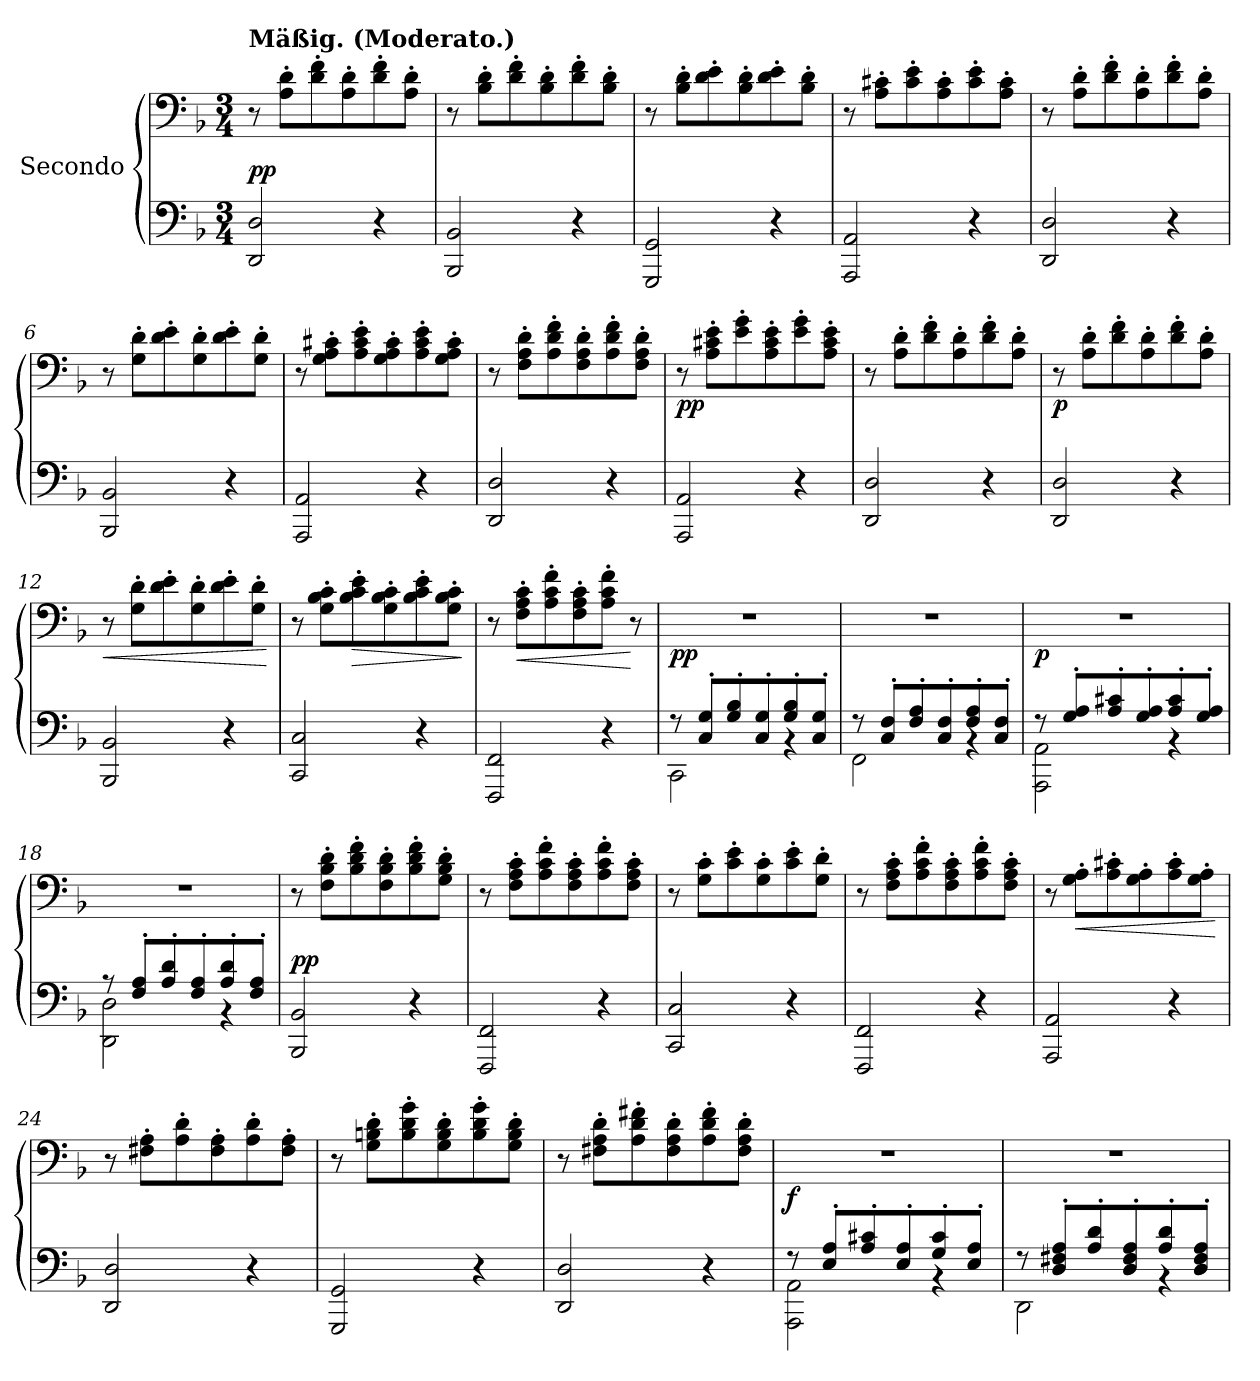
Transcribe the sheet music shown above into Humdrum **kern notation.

**kern	**kern	**dynam
*part1	*part1	*part1
*staff2	*staff1	*staff1/2
*I"Secondo	*	*
*clefF4	*clefF4	*
*k[b-]	*k[b-]	*
*M3/4	*M3/4	*
=1	=1	=1
!	!LO:TX:a:B:t=Mäßig. (Moderato.)	!
!	!	!LO:DY:a=2
2DD/ 2D/	8r	pp
.	8A\' 8d\'L	.
.	8d\' 8f\'	.
.	8A\' 8d\'	.
4r	8d\' 8f\'	.
.	8A\' 8d\'J	.
=2	=2	=2
2BBB-/ 2BB-/	8r	.
.	8B-\' 8d\'L	.
.	8d\' 8f\'	.
.	8B-\' 8d\'	.
4r	8d\' 8f\'	.
.	8B-\' 8d\'J	.
=3	=3	=3
2GGG/ 2GG/	8r	.
.	8B-\' 8d\'L	.
.	8d\' 8e\'	.
.	8B-\' 8d\'	.
4r	8d\' 8e\'	.
.	8B-\' 8d\'J	.
=4	=4	=4
2AAA/ 2AA/	8r	.
.	8A\' 8c#X\'L	.
.	8c#\' 8e\'	.
.	8A\' 8c#\'	.
4r	8c#\' 8e\'	.
.	8A\' 8c#\'J	.
=5	=5	=5
2DD/ 2D/	8r	.
.	8A\' 8d\'L	.
.	8d\' 8f\'	.
.	8A\' 8d\'	.
4r	8d\' 8f\'	.
.	8A\' 8d\'J	.
=6	=6	=6
2BBB-/ 2BB-/	8r	.
.	8G\' 8d\'L	.
.	8d\' 8e\'	.
.	8G\' 8d\'	.
4r	8d\' 8e\'	.
.	8G\' 8d\'J	.
!!LO:LB:g=z
=7	=7	=7
2AAA/ 2AA/	8r	.
.	8G\' 8A\' 8c#X\'L	.
.	8A\' 8c#\' 8e\'	.
.	8G\' 8A\' 8c#\'	.
4r	8A\' 8c#\' 8e\'	.
.	8G\' 8A\' 8c#\'J	.
=8	=8	=8
2DD/ 2D/	8r	.
.	8F\' 8A\' 8d\'L	.
.	8A\' 8d\' 8f\'	.
.	8F\' 8A\' 8d\'	.
4r	8A\' 8d\' 8f\'	.
.	8F\' 8A\' 8d\'J	.
=9	=9	=9
!	!	!LO:DY:b
2AAA/ 2AA/	8r	pp
.	8A\' 8c#X\' 8e\'L	.
.	8e\' 8g\'	.
.	8A\' 8c#\' 8e\'	.
4r	8e\' 8g\'	.
.	8A\' 8c#\' 8e\'J	.
=10	=10	=10
2DD/ 2D/	8r	.
.	8A\' 8d\'L	.
.	8d\' 8f\'	.
.	8A\' 8d\'	.
4r	8d\' 8f\'	.
.	8A\' 8d\'J	.
=11	=11	=11
!	!	!LO:DY:b
2DD/ 2D/	8r	p
.	8A\' 8d\'L	.
.	8d\' 8f\'	.
.	8A\' 8d\'	.
4r	8d\' 8f\'	.
.	8A\' 8d\'J	.
=12	=12	=12
!	!	!LO:HP:b
2BBB-/ 2BB-/	8r	<
.	8G\' 8d\'L	.
.	8d\' 8e\'	.
.	8G\' 8d\'	.
4r	8d\' 8e\'	.
.	8G\' 8d\'J	.
.	.	[
!!LO:LB:g=z
=13	=13	=13
2CC/ 2C/	8r	.
.	8G\' 8B-\' 8c\'L	.
!	!	!LO:HP:b
.	8B-\' 8c\' 8e\'	>
.	8G\' 8B-\' 8c\'	.
4r	8B-\' 8c\' 8e\'	.
.	8G\' 8B-\' 8c\'J	.
.	.	]
=14	=14	=14
!	!	!LO:DY:a=2
2FFF/ 2FF/	8r	other-dynamics
!	!	!LO:HP:b
.	8F\' 8A\' 8c\'L	<
.	8A\' 8c\' 8f\'	.
.	8F\' 8A\' 8c\'	.
4r	8A\' 8c\' 8f\'J	.
.	8r	[
=15	=15	=15
*^	*	*
!	!	!	!LO:DY:b
8r	2CC\	2.r	pp
8C/' 8G/'L	.	.	.
8G/' 8B-/'	.	.	.
8C/' 8G/'	.	.	.
8G/' 8B-/'	4rBB	.	.
8C/' 8G/'J	.	.	.
=16	=16	=16	=16
8r	2FF\	2.r	.
8C/' 8F/'L	.	.	.
8F/' 8A/'	.	.	.
8C/' 8F/'	.	.	.
8F/' 8A/'	4rBB	.	.
8C/' 8F/'J	.	.	.
=17	=17	=17	=17
!	!	!	!LO:DY:b
8r	2AAA\ 2AA\	2.r	p
8G/' 8A/'L	.	.	.
8A/' 8c#X/'	.	.	.
8G/' 8A/'	.	.	.
8A/' 8c#/'	4rBB	.	.
8G/' 8A/'J	.	.	.
=18	=18	=18	=18
8r	2DD\ 2D\	2.r	.
8F/' 8A/'L	.	.	.
8A/' 8d/'	.	.	.
8F/' 8A/'	.	.	.
8A/' 8d/'	4rBB	.	.
8F/' 8A/'J	.	.	.
*v	*v	*	*
=19	=19	=19
!	!	!LO:DY:a=2
2BBB-/ 2BB-/	8r	pp
.	8F\' 8B-\' 8d\'L	.
.	8B-\' 8d\' 8f\'	.
.	8F\' 8B-\' 8d\'	.
4r	8B-\' 8d\' 8f\'	.
.	8G\' 8B-\' 8d\'J	.
!!LO:LB:g=z
=20	=20	=20
2FFF/ 2FF/	8r	.
.	8F\' 8A\' 8c\'L	.
.	8A\' 8c\' 8f\'	.
.	8F\' 8A\' 8c\'	.
4r	8A\' 8c\' 8f\'	.
.	8F\' 8A\' 8c\'J	.
=21	=21	=21
2CC/ 2C/	8r	.
.	8G\' 8c\'L	.
.	8c\' 8e\'	.
.	8G\' 8c\'	.
4r	8c\' 8e\'	.
.	8G\' 8d\'J	.
=22	=22	=22
2FFF/ 2FF/	8r	.
.	8F\' 8A\' 8c\'L	.
.	8A\' 8c\' 8f\'	.
.	8F\' 8A\' 8c\'	.
4r	8A\' 8c\' 8f\'	.
.	8F\' 8A\' 8c\'J	.
=23	=23	=23
!	!	!LO:DY:a=2
2AAA/ 2AA/	8r	other-dynamics
!	!	!LO:HP:b
.	8G\' 8A\'L	<
.	8A\' 8c#X\'	.
.	8G\' 8A\'	.
4r	8A\' 8c#\'	.
.	8G\' 8A\'J	.
.	.	[
=24	=24	=24
2DD/ 2D/	8r	.
.	8F#X\' 8A\'L	.
.	8A\' 8d\'	.
.	8F#\' 8A\'	.
4r	8A\' 8d\'	.
.	8F#\' 8A\'J	.
=25	=25	=25
2GGG/ 2GG/	8r	.
.	8G\' 8Bn\' 8d\'L	.
.	8B\' 8d\' 8g\'	.
.	8G\' 8B\' 8d\'	.
4r	8B\' 8d\' 8g\'	.
.	8G\' 8B\' 8d\'J	.
=26	=26	=26
2DD/ 2D/	8r	.
.	8F#X\' 8A\' 8d\'L	.
.	8A\' 8d\' 8f#X\'	.
.	8F#\' 8A\' 8d\'	.
4r	8A\' 8d\' 8f#\'	.
.	8F#\' 8A\' 8d\'J	.
!!LO:LB:g=z
=27	=27	=27
*^	*	*
!	!	!	!LO:DY:b
8r	2AAA\ 2AA\	2.r	f
8E/' 8A/'L	.	.	.
8A/' 8c#X/'	.	.	.
8E/' 8A/'	.	.	.
8G/' 8c#/'	4rBB	.	.
8E/' 8A/'J	.	.	.
=28	=28	=28	=28
8r	2DD\	2.r	.
8D/' 8F#X/' 8A/'L	.	.	.
8A/' 8d/'	.	.	.
8D/' 8F#/' 8A/'	.	.	.
8A/' 8d/'	4rBB	.	.
8D/' 8F#/' 8A/'J	.	.	.
*v	*v	*	*
=	=	=
*-	*-	*-
